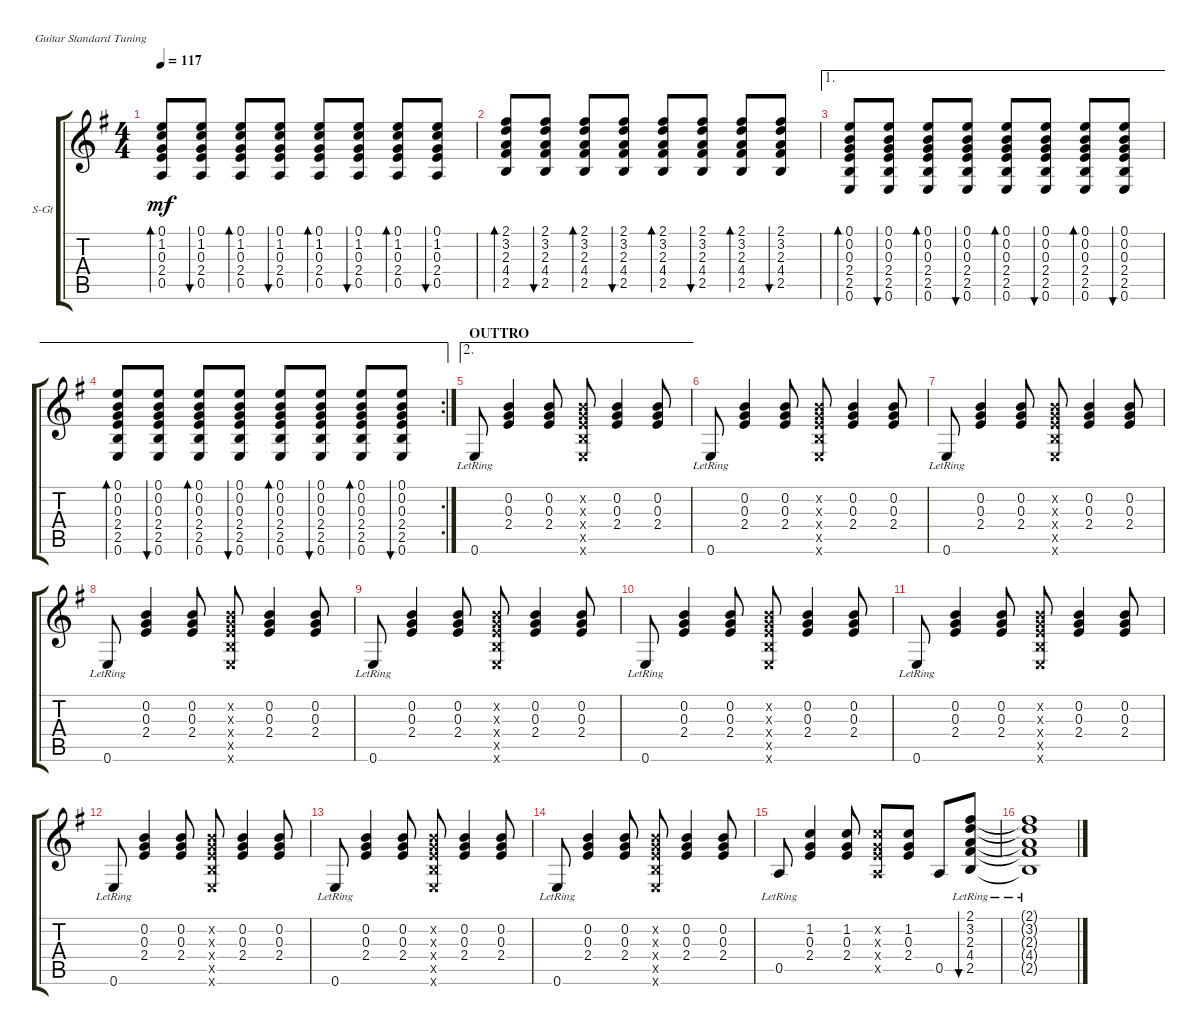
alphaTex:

\defaultSystemsLayout 4
\bracketExtendMode groupsimilarinstruments
\firstSystemTrackNameOrientation horizontal
\otherSystemsTrackNameOrientation horizontal
\track ("Steel Guitar" "S-Gt") {instrument acousticguitarsteel}
\staff {score tabs}
\tuning (E4 B3 G3 D3 A2 E2)
\ts (4 4)
\tempo 117
\clef g2
\ks eminor
(0.5 2.4 0.3 1.2 0.1).8{bd 30 dy mf} (0.5 2.4 0.3 1.2 0.1).8{bu 30} (0.5 2.4 0.3 1.2 0.1).8{bd 30} (0.5 2.4 0.3 1.2 0.1).8{bu 30} (0.5 2.4 0.3 1.2 0.1).8{bd 30} (0.5 2.4 0.3 1.2 0.1).8{bu 30} (0.5 2.4 0.3 1.2 0.1).8{bd 30} (0.5 2.4 0.3 1.2 0.1).8{bu 30} |
(2.5 4.4 2.3 3.2 2.1).8{bd 30} (2.5 4.4 2.3 3.2 2.1).8{bu 30} (2.5 4.4 2.3 3.2 2.1).8{bd 30} (2.5 4.4 2.3 3.2 2.1).8{bu 30} (2.5 4.4 2.3 3.2 2.1).8{bd 30} (2.5 4.4 2.3 3.2 2.1).8{bu 30} (2.5 4.4 2.3 3.2 2.1).8{bd 30} (2.5 4.4 2.3 3.2 2.1).8{bu 30} |
\ae 1
(0.6 2.5 2.4 0.3 0.2 0.1).8{bd 30} (0.6 2.5 2.4 0.3 0.2 0.1).8{bu 30} (0.6 2.5 2.4 0.3 0.2 0.1).8{bd 30} (0.6 2.5 2.4 0.3 0.2 0.1).8{bu 30} (0.6 2.5 2.4 0.3 0.2 0.1).8{bd 30} (0.6 2.5 2.4 0.3 0.2 0.1).8{bu 30} (0.6 2.5 2.4 0.3 0.2 0.1).8{bd 30} (0.6 2.5 2.4 0.3 0.2 0.1).8{bu 30} |
\ae 1
\rc 2
(0.6 2.5 2.4 0.3 0.2 0.1).8{bd 30} (0.6 2.5 2.4 0.3 0.2 0.1).8{bu 30} (0.6 2.5 2.4 0.3 0.2 0.1).8{bd 30} (0.6 2.5 2.4 0.3 0.2 0.1).8{bu 30} (0.6 2.5 2.4 0.3 0.2 0.1).8{bd 30} (0.6 2.5 2.4 0.3 0.2 0.1).8{bu 30} (0.6 2.5 2.4 0.3 0.2 0.1).8{bd 30} (0.6 2.5 2.4 0.3 0.2 0.1).8{bu 30} |
\ae 2
\section ("" "OUTTRO")
0.6{lr}.8 (2.4 0.3 0.2).4 (0.2 0.3 2.4).8 (0.2{x} 0.3{x} 2.4{x} 2.5{x} 0.6{x}).8 (2.4 0.3 0.2).4 (0.2 0.3 2.4).8 |
0.6{lr}.8 (2.4 0.3 0.2).4 (0.2 0.3 2.4).8 (0.2{x} 0.3{x} 2.4{x} 2.5{x} 0.6{x}).8 (2.4 0.3 0.2).4 (0.2 0.3 2.4).8 |
0.6{lr}.8 (2.4 0.3 0.2).4 (0.2 0.3 2.4).8 (0.2{x} 0.3{x} 2.4{x} 2.5{x} 0.6{x}).8 (2.4 0.3 0.2).4 (0.2 0.3 2.4).8 |
0.6{lr}.8 (2.4 0.3 0.2).4 (0.2 0.3 2.4).8 (0.2{x} 0.3{x} 2.4{x} 2.5{x} 0.6{x}).8 (2.4 0.3 0.2).4 (0.2 0.3 2.4).8 |
0.6{lr}.8 (2.4 0.3 0.2).4 (0.2 0.3 2.4).8 (0.2{x} 0.3{x} 2.4{x} 2.5{x} 0.6{x}).8 (2.4 0.3 0.2).4 (0.2 0.3 2.4).8 |
0.6{lr}.8 (2.4 0.3 0.2).4 (0.2 0.3 2.4).8 (0.2{x} 0.3{x} 2.4{x} 2.5{x} 0.6{x}).8 (2.4 0.3 0.2).4 (0.2 0.3 2.4).8 |
0.6{lr}.8 (2.4 0.3 0.2).4 (0.2 0.3 2.4).8 (0.2{x} 0.3{x} 2.4{x} 2.5{x} 0.6{x}).8 (2.4 0.3 0.2).4 (0.2 0.3 2.4).8 |
0.6{lr}.8 (2.4 0.3 0.2).4 (0.2 0.3 2.4).8 (0.2{x} 0.3{x} 2.4{x} 2.5{x} 0.6{x}).8 (2.4 0.3 0.2).4 (0.2 0.3 2.4).8 |
0.6{lr}.8 (2.4 0.3 0.2).4 (0.2 0.3 2.4).8 (0.2{x} 0.3{x} 2.4{x} 2.5{x} 0.6{x}).8 (2.4 0.3 0.2).4 (0.2 0.3 2.4).8 |
0.6{lr}.8 (2.4 0.3 0.2).4 (0.2 0.3 2.4).8 (0.2{x} 0.3{x} 2.4{x} 2.5{x} 0.6{x}).8 (2.4 0.3 0.2).4 (0.2 0.3 2.4).8 |
0.5{lr}.8 (2.4 0.3 1.2).4 (1.2 0.3 2.4).8 (1.2{x} 0.3{x} 2.4{x} 0.5{x}).8 (2.4 0.3 1.2).8 0.5.8 (2.5{lr} 4.4 2.3 3.2 2.1).8{bu 30} |
(2.5{lr t} 4.4{t} 2.3{t} 3.2{t} 2.1{t}).1
